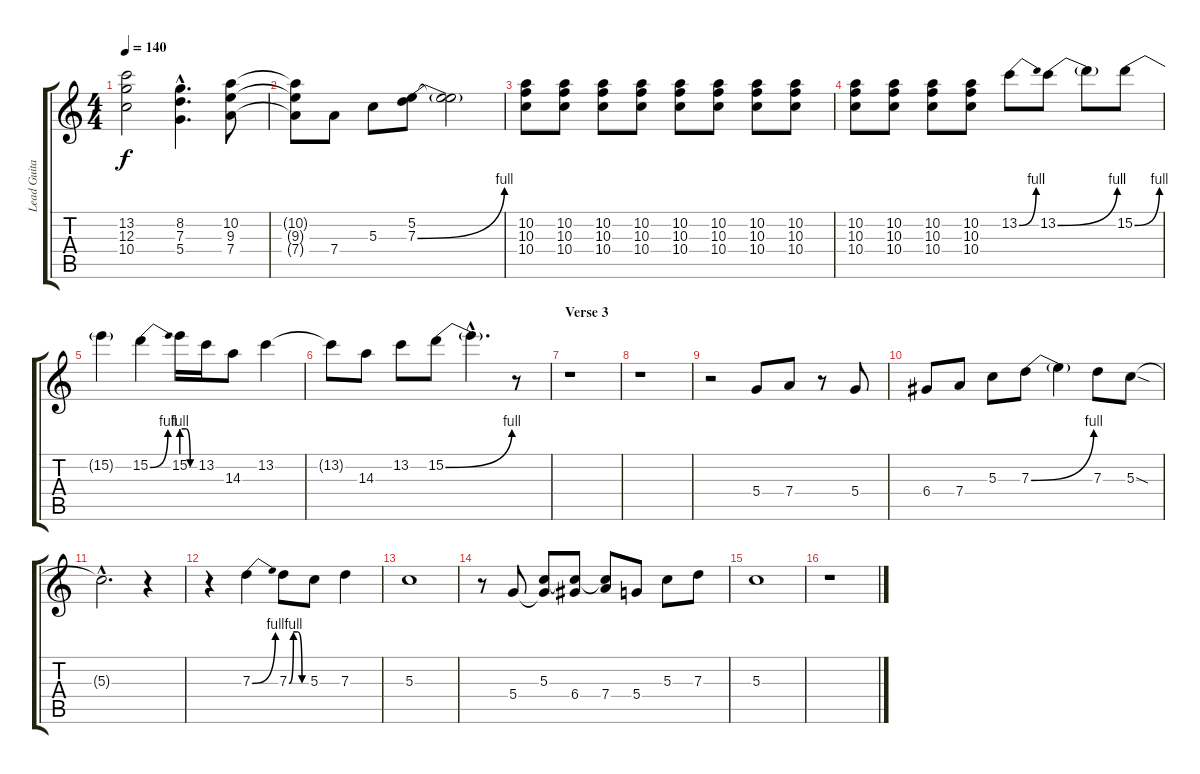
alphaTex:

\track ("Lead Guitar" "Lead Guita") {instrument overdrivenguitar}
\staff {score tabs}
\tuning (E4 B3 G3 D3 A2 E2) {hide}
\ts (4 4)
\tempo 140
\clef g2
\ks c
(13.2 12.3 10.4).2{dy f} (8.2{hac} 7.3{hac} 5.4{hac}).4{d} (10.2 9.3 7.4).8 |
(10.2{t} 9.3{t} 7.4{t}).8 7.4.8 5.3.8 (5.2 7.3{be (bend 0 0 60 4)}).8 (5.2{t} 7.3{t}).2 |
(10.2 10.3 10.4).8 (10.2 10.3 10.4).8 (10.2 10.3 10.4).8 (10.2 10.3 10.4).8 (10.2 10.3 10.4).8 (10.2 10.3 10.4).8 (10.2 10.3 10.4).8 (10.2 10.3 10.4).8 |
(10.2 10.3 10.4).8 (10.2 10.3 10.4).8 (10.2 10.3 10.4).8 (10.2 10.3 10.4).8 13.2{be (bend 0 0 60 4)}.8 13.2{be (bend 0 0 60 4)}.8 13.2{t}.8 15.2{be (bend 0 0 60 4)}.8 |
15.2{t}.4 15.2{be (bend 0 0 60 4)}.4 15.2{be (custom 0 4 20 4 40 0 60 0)}.16 13.2.16 14.3.8 13.2.4 |
13.2{t}.8 14.3.8 13.2.8 15.2{be (bend 0 0 60 4)}.8 15.2{hac t}.4{d} r.8 |
\section ("" "Verse 3")
r.1 |
r.1 |
r.2 5.4.8 7.4.8 r.8 5.4.8 |
6.4.8 7.4.8 5.3.8 7.3{be (bend 0 0 60 4)}.8 7.3{t}.4 7.3.8 5.3{sod}.8 |
5.3{hac t}.2{d} r.4 |
r.4 7.3{be (bend 0 0 60 4)}.4 7.3{be (custom 0 0 15 4 30 4 45 0 60 0)}.8 5.3.8 7.3.4 |
5.3.1 |
r.8 5.4.8 (5.3 5.4{t}).8 (5.3{t} 6.4).8 (5.3{t} 7.4).8 5.4.8 5.3.8 7.3.8 |
5.3.1 |
r.1
